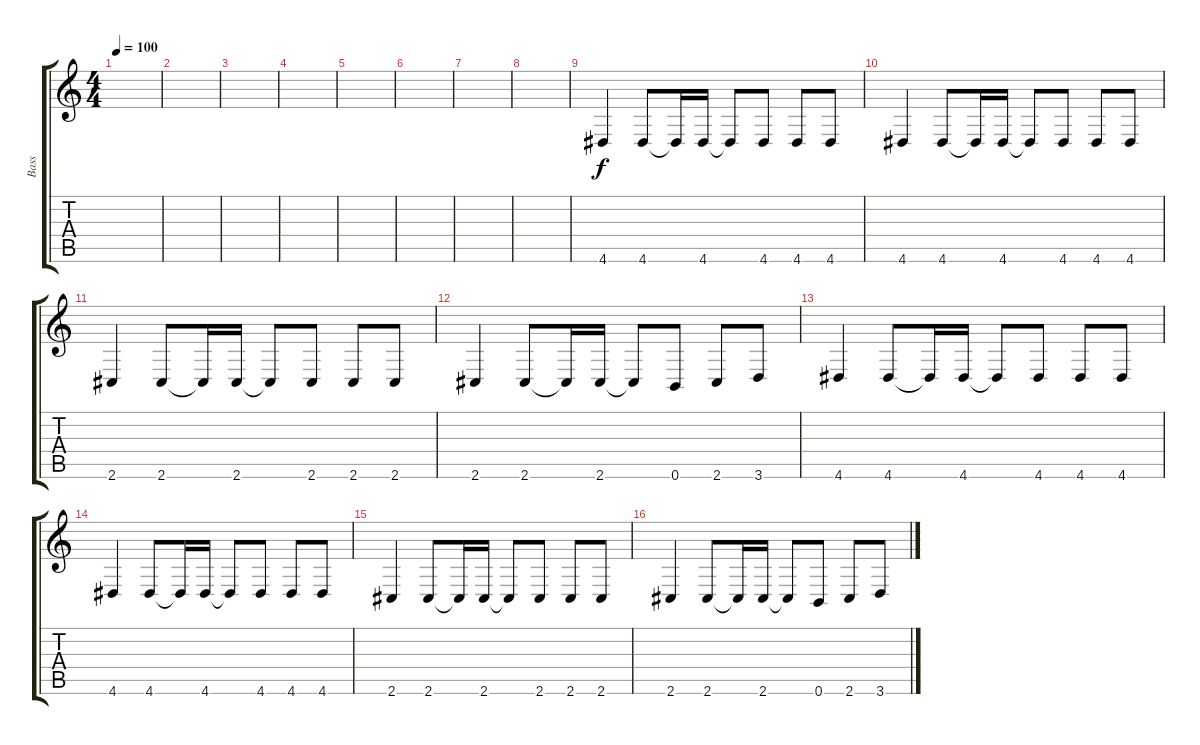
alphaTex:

\track ("Bass" "Bass") {instrument electricbassfinger}
\staff {score tabs}
\tuning (E4 B3 G3 D3 A2 B1) {hide}
\ts (4 4)
\tempo 100
\clef g2
\ks c
|
|
|
|
|
|
|
|
4.6.4 4.6.8 4.6{t}.16 4.6.16 4.6{t}.8 4.6.8 4.6.8 4.6.8 |
4.6.4 4.6.8 4.6{t}.16 4.6.16 4.6{t}.8 4.6.8 4.6.8 4.6.8 |
2.6.4 2.6.8 2.6{t}.16 2.6.16 2.6{t}.8 2.6.8 2.6.8 2.6.8 |
2.6.4 2.6.8 2.6{t}.16 2.6.16 2.6{t}.8 0.6.8 2.6.8 3.6.8 |
4.6.4 4.6.8 4.6{t}.16 4.6.16 4.6{t}.8 4.6.8 4.6.8 4.6.8 |
4.6.4 4.6.8 4.6{t}.16 4.6.16 4.6{t}.8 4.6.8 4.6.8 4.6.8 |
2.6.4 2.6.8 2.6{t}.16 2.6.16 2.6{t}.8 2.6.8 2.6.8 2.6.8 |
2.6.4 2.6.8 2.6{t}.16 2.6.16 2.6{t}.8 0.6.8 2.6.8 3.6.8
